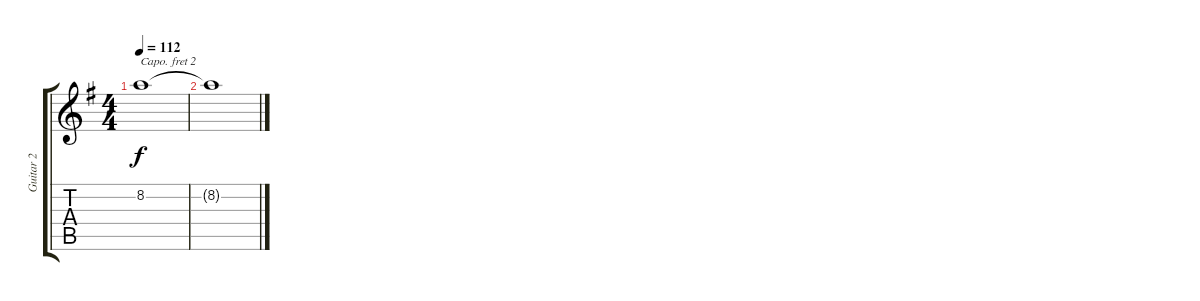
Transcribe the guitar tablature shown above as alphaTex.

\track ("Guitar 2" "Guitar 2") {instrument acousticguitarnylon}
\staff {score tabs}
\capo 2
\tuning (E4 B3 G3 D3 A2 E2) {hide}
\ts (4 4)
\tempo 112
\clef g2
\ks g
8.2{t}.1{dy f} |
8.2{t}.1
